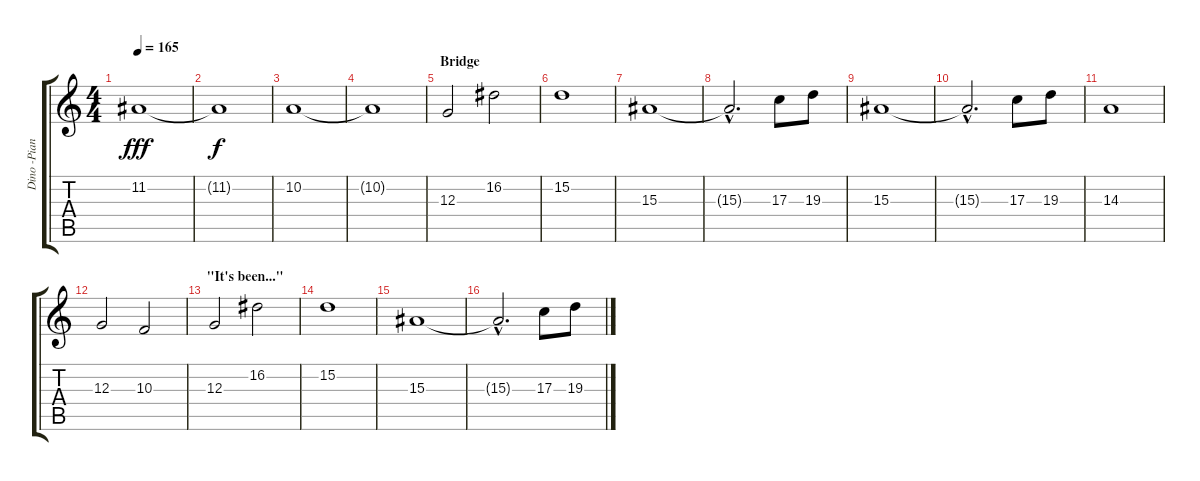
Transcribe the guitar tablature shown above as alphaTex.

\track ("Dino -Piano" "Dino -Pian") {instrument acousticgrandpiano}
\staff {score tabs}
\tuning (E4 B3 G3 D3 A2 E2) {hide}
\ts (4 4)
\tempo 165
\clef g2
\ks c
11.2.1{dy fff} |
11.2{t}.1{dy f} |
10.2.1 |
10.2{t}.1 |
\section ("" "Bridge")
12.3.2{instrument acousticgrandpiano} 16.2.2 |
15.2.1 |
15.3.1 |
15.3{hac t}.2{d} 17.3.8 19.3.8 |
15.3.1 |
15.3{hac t}.2{d} 17.3.8 19.3.8 |
14.3.1 |
12.3.2 10.3.2 |
\section ("" "\"It's been...\"")
12.3.2{instrument acousticgrandpiano} 16.2.2 |
15.2.1 |
15.3.1 |
15.3{hac t}.2{d} 17.3.8 19.3.8
